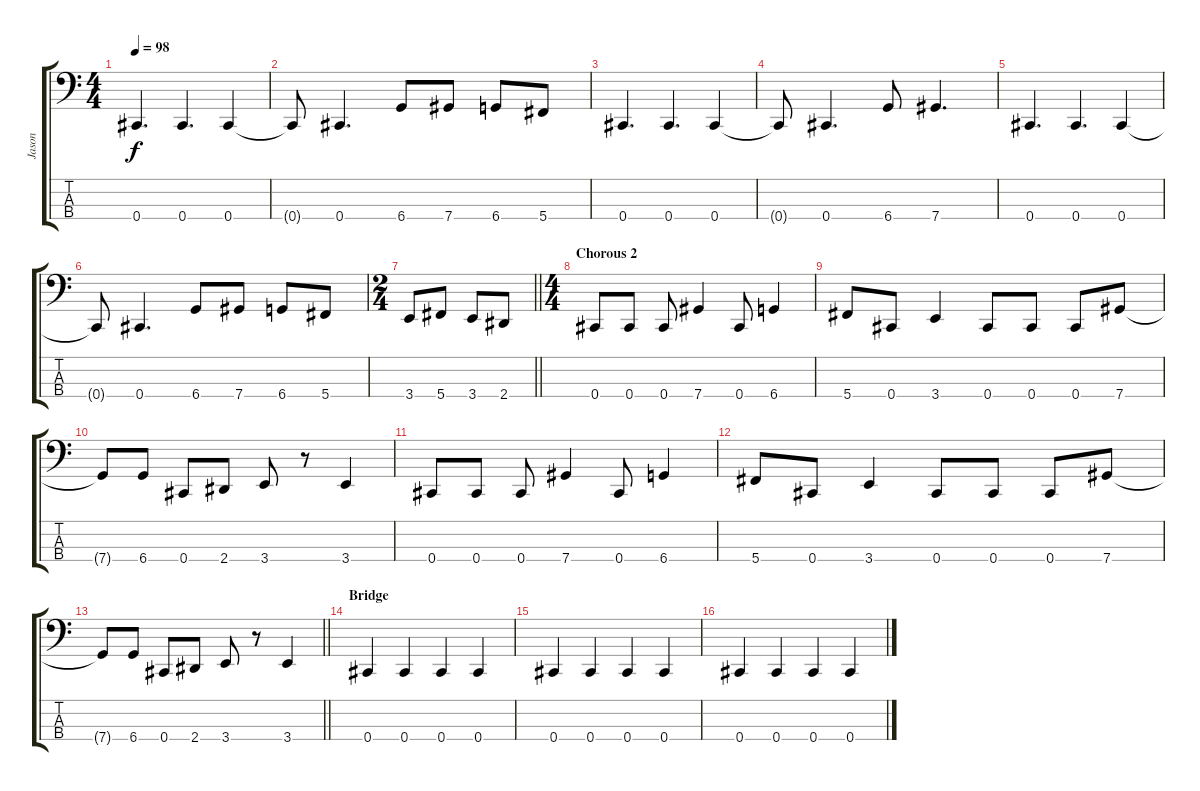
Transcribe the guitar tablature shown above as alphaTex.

\track ("Jason" "Jason") {instrument electricbassfinger}
\staff {score tabs}
\tuning (Gb2 Db2 Ab1 Db1) {hide}
\ts (4 4)
\section ("" "")
\tempo 98
\clef f4
\ks c
0.4.4{d dy f} 0.4.4{d} 0.4.4 |
0.4{t}.8 0.4.4{d} 6.4.8 7.4.8 6.4.8 5.4.8 |
0.4.4{d} 0.4.4{d} 0.4.4 |
0.4{t}.8 0.4.4{d} 6.4.8 7.4.4{d} |
0.4.4{d} 0.4.4{d} 0.4.4 |
0.4{t}.8 0.4.4{d} 6.4.8 7.4.8 6.4.8 5.4.8 |
\ts (2 4)
\barLineRight lightlight
3.4.8 5.4.8 3.4.8 2.4.8 |
\ts (4 4)
\section ("" "Chorous 2")
0.4.8 0.4.8 0.4.8 7.4.4 0.4.8 6.4.4 |
5.4.8 0.4.8 3.4.4 0.4.8 0.4.8 0.4.8 7.4.8 |
7.4{t}.8 6.4.8 0.4.8 2.4.8 3.4.8 r.8 3.4.4 |
0.4.8 0.4.8 0.4.8 7.4.4 0.4.8 6.4.4 |
5.4.8 0.4.8 3.4.4 0.4.8 0.4.8 0.4.8 7.4.8 |
\barLineRight lightlight
7.4{t}.8 6.4.8 0.4.8 2.4.8 3.4.8 r.8 3.4.4 |
\section ("" "Bridge")
0.4.4 0.4.4 0.4.4 0.4.4 |
0.4.4 0.4.4 0.4.4 0.4.4 |
0.4.4 0.4.4 0.4.4 0.4.4
